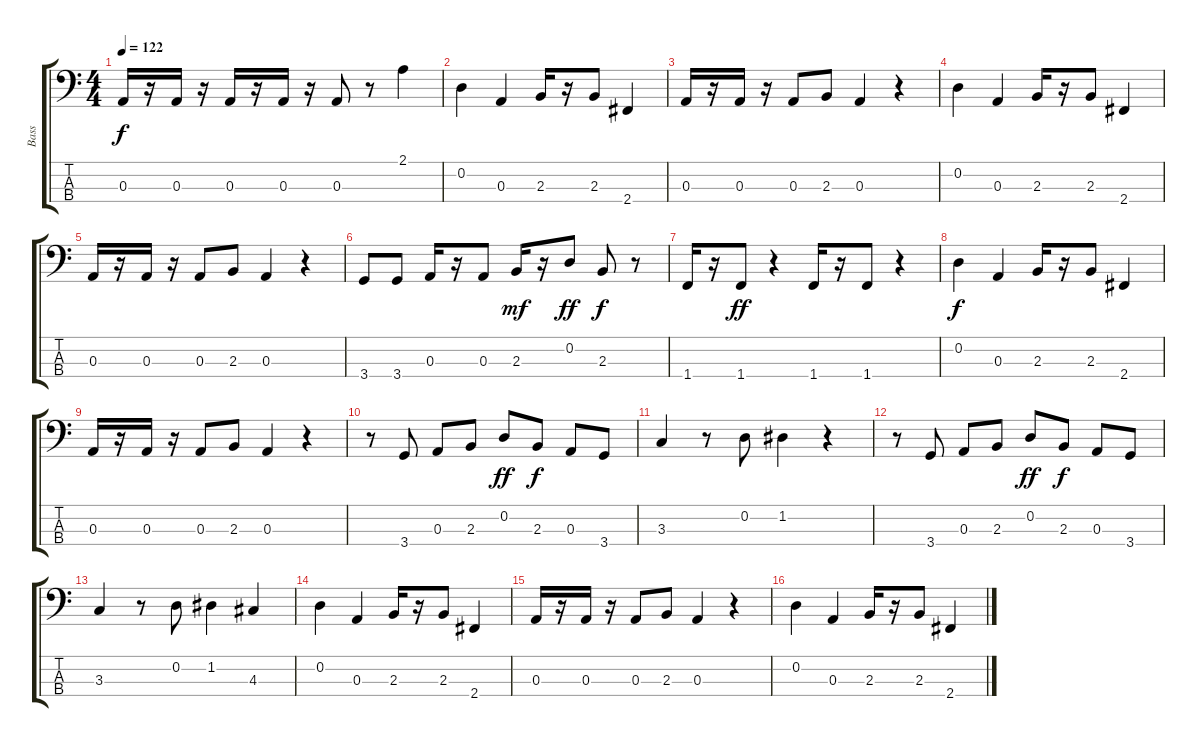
\track ("Bass" "Bass") {instrument fretlessbass}
\staff {score tabs}
\tuning (G2 D2 A1 E1) {hide}
\ts (4 4)
\tempo 122
\clef f4
\ks c
0.3.16{dy f} r.16 0.3.16 r.16 0.3.16 r.16 0.3.16 r.16 0.3.8 r.8 2.1.4 |
0.2.4 0.3.4 2.3.16 r.16 2.3.8 2.4.4 |
0.3.16 r.16 0.3.16 r.16 0.3.8 2.3.8 0.3.4 r.4 |
0.2.4 0.3.4 2.3.16 r.16 2.3.8 2.4.4 |
0.3.16 r.16 0.3.16 r.16 0.3.8 2.3.8 0.3.4 r.4 |
3.4.8 3.4.8 0.3.16 r.16 0.3.8 2.3.16{dy mf} r.16 0.2.8{dy ff} 2.3.8{dy f} r.8 |
1.4.16 r.16 1.4.8{dy ff} r.4 1.4.16 r.16 1.4.8 r.4 |
0.2.4{dy f} 0.3.4 2.3.16 r.16 2.3.8 2.4.4 |
0.3.16 r.16 0.3.16 r.16 0.3.8 2.3.8 0.3.4 r.4 |
r.8 3.4.8 0.3.8 2.3.8 0.2.8{dy ff} 2.3.8{dy f} 0.3.8 3.4.8 |
3.3.4 r.8 0.2.8 1.2.4 r.4 |
r.8 3.4.8 0.3.8 2.3.8 0.2.8{dy ff} 2.3.8{dy f} 0.3.8 3.4.8 |
3.3.4 r.8 0.2.8 1.2.4 4.3.4 |
0.2.4 0.3.4 2.3.16 r.16 2.3.8 2.4.4 |
0.3.16 r.16 0.3.16 r.16 0.3.8 2.3.8 0.3.4 r.4 |
0.2.4 0.3.4 2.3.16 r.16 2.3.8 2.4.4
